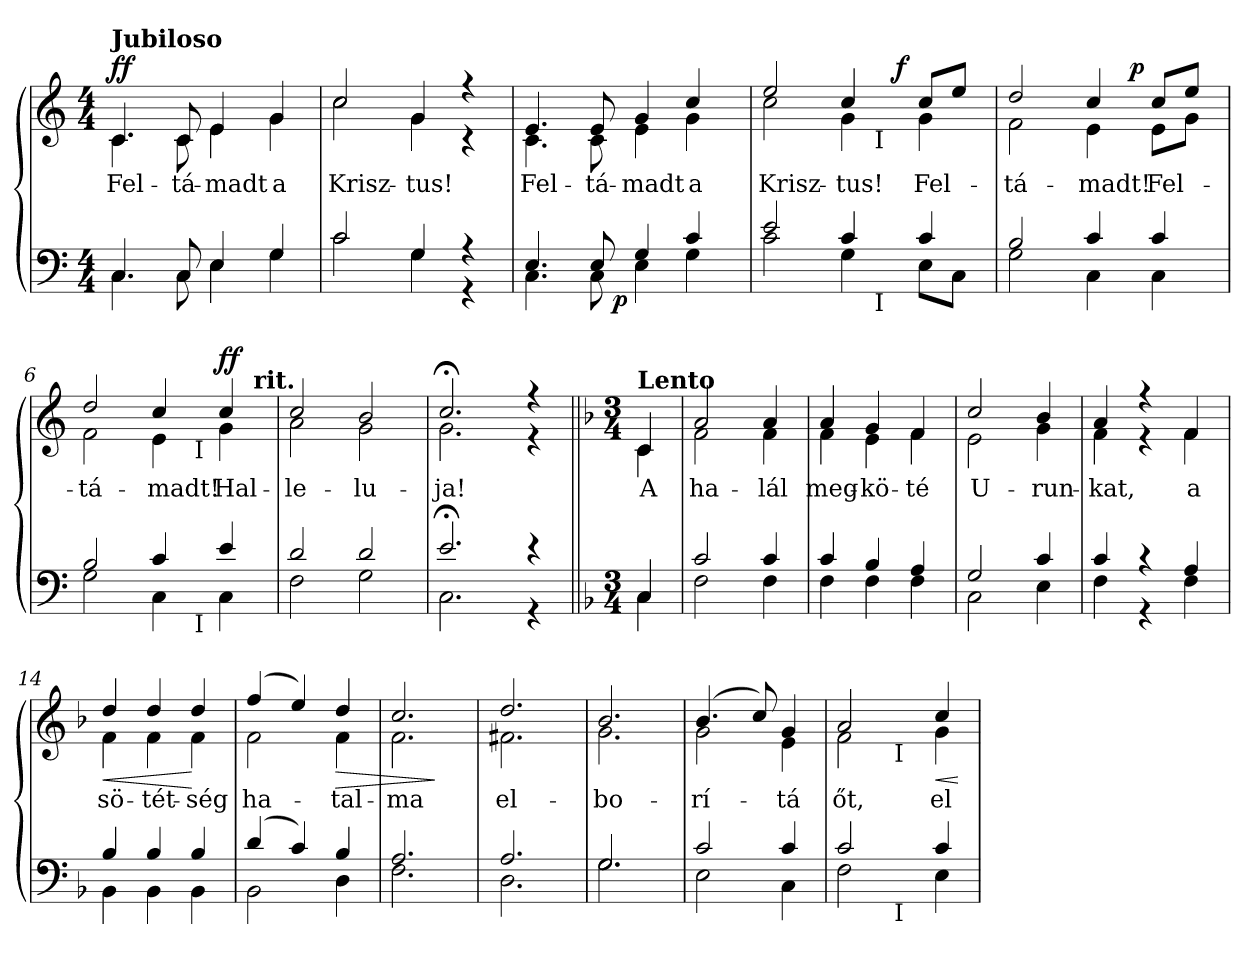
**kern	**dynam	**kern	**text	**dynam
*part2	*part2	*part1	*part1	*part1
*staff2	*staff2	*staff1	*staff1	*staff1
*clefF4	*	*clefG2	*	*
*k[]	*	*k[]	*	*
*C:	*	*C:	*	*
*M4/4	*	*M4/4	*	*
=1	=1	=1	=1	=1
*^	*	*^	*	*
!	!	!	!LO:TX:a:B:t=Jubiloso	!	!	!
!	!	!	!	!	!LO:LY:b	!LO:DY:b
4.C/	4.C\	.	4.c/	4.c\	Fel-	ff
!	!	!	!	!	!LO:LY:b	!
8C/	8C\	.	8c/	8c\	-tá-	.
!	!	!	!	!	!LO:LY:b	!
4E/	4E\	.	4e/	4e\	-madt	.
!	!	!	!	!	!LO:LY:b	!
4G/	4G\	.	4g/	4g\	a	.
=2	=2	=2	=2	=2	=2	=2
!	!	!	!	!	!LO:LY:b	!
2c/	2c\	.	2cc/	2cc\	Krisz-	.
!	!	!	!	!	!LO:LY:b	!
4G/	4G\	.	4g/	4g\	-tus!	.
4r	4r	.	4r	4r	.	.
=3	=3	=3	=3	=3	=3	=3
!	!	!	!	!	!LO:LY:b	!
*	*^	*	*	*	*	*
4.E/	4.C\	4..ryy	.	4.e/	4.c\	Fel-	.
!	!	!	!	!	!	!LO:LY:b	!
8E/	8C\	.	.	8e/	8c\	-tá-	.
!	!	!	!LO:DY:b	!	!	!	!
.	.	2ryy	p	.	.	.	.
!	!	!	!	!	!	!LO:LY:b	!
4G/	4E\	.	.	4g/	4e\	-madt	.
!	!	!	!	!	!	!LO:LY:b	!
4c/	4G\	.	.	4cc/	4g\	a	.
.	.	16ryy	.	.	.	.	.
=4	=4	=4	=4	=4	=4	=4	=4
!	!	!	!	!	!	!LO:LY:b	!
*	*	*	*	*^	*^	*	*
2e/	2c\	2ryy	.	2ee/	2cc\	2ryy	2ryy	Krisz-	.
!	!	!	!	!	!	!	!	!LO:LY:b	!
4c/	4G\	8ryy	.	4cc/	4g\	8.ryy	8ryy	-tus!	.
!	!	!	!	!	!	!	!LO:TX:b:t=I	!	!
!	!	!LO:TX:b:t=I	!	!	!	!	!	!	!
.	.	4.ryy	.	.	.	.	4.ryy	.	.
!	!	!	!	!	!	!	!	!	!LO:DY:a
.	.	.	.	.	.	4ryy	.	.	f
!	!	!	!	!	!	!	!	!LO:LY:b	!
4c/	8E\L	.	.	8cc/L	4g\	.	.	Fel-	.
.	8C\J	.	.	8ee/J	.	.	.	.	.
.	.	.	.	.	.	16ryy	.	.	.
*	*v	*v	*	*	*	*	*	*	*
*	*	*	*	*v	*v	*v	*	*
=5	=5	=5	=5	=5	=5	=5
*	*^	*	*^	*^	*	*
!	!	!	!	!	!	!	!	!LO:LY:b	!
*	*v	*v	*	*	*	*	*	*	*
*	*	*	*	*	*v	*v	*	*
2B/	2G\	.	2dd/	2f\	2ryy	-tá-	.
!	!	!	!	!	!	!LO:LY:b	!
4c/	4C\	.	4cc/	4e\	8.ryy	-madt!	.
!	!	!	!	!	!	!	!LO:DY:a
.	.	.	.	.	4ryy	.	p
!	!	!	!	!	!	!LO:LY:b	!
4c/	4C\	.	8cc/L	8e\L	.	Fel-	.
.	.	.	8ee/J	8g\J	.	.	.
.	.	.	.	.	16ryy	.	.
!!LO:LB:g=z	!!	!!
=6	=6	=6	=6	=6	=6	=6	=6
!	!	!	!	!	!	!LO:LY:b	!
*	*^	*	*	*	*	*	*
2B/	2G\	2ryy	.	2dd/	2f\	2ryy	-tá-	.
!	!	!	!	!	!	!	!LO:LY:b	!
4c/	4C\	8ryy	.	4cc/	4e\	8ryy	-madt!	.
.	.	32ryy	.	.	.	32ryy	.	.
!	!	!	!	!	!	!LO:TX:b:t=I	!	!
!	!	!LO:TX:b:t=I	!	!	!	!	!	!
.	.	4ryy	.	.	.	4ryy	.	.
!	!	!	!	!	!	!	!LO:LY:b	!LO:DY:a
4e/	4C\	.	.	4cc/	4g\	.	Hal-	ff
!	!	!	!	!	!	!LO:TX:a:B:t=rit.	!	!
.	.	16.ryy	.	.	.	16.ryy	.	.
*	*v	*v	*	*	*	*	*	*
*	*	*	*	*v	*v	*	*
=7	=7	=7	=7	=7	=7	=7
*	*^	*	*	*^	*	*
!	!	!	!	!	!	!	!LO:LY:b	!
*	*v	*v	*	*	*	*	*	*
*	*	*	*	*v	*v	*	*
2d/	2F\	.	2cc/	2a\	-le-	.
!	!	!	!	!	!LO:LY:b	!
2d/	2G\	.	2b/	2g\	-lu-	.
=8	=8	=8	=8	=8	=8	=8
!	!	!	!	!	!LO:LY:b	!
2.e;/	2.C\	.	2.cc;/	2.g\	-ja!	.
4r	4r	.	4r	4r	.	.
=9||	=9||	=9||	=9||	=9||	=9||	=9||
*k[b-]	*	*	*k[b-]	*	*	*
*F:	*	*	*F:	*	*	*
*M3/4	*	*	*M3/4	*	*	*
!	!	!	!LO:TX:a:B:t=Lento	!	!	!
!	!	!	!	!	!LO:LY:b	!
4C/	4C\	.	4c/	4c\	A	.
=10	=10	=10	=10	=10	=10	=10
!	!	!	!	!	!LO:LY:b	!
2c/	2F\	.	2a/	2f\	ha-	.
!	!	!	!	!	!LO:LY:b	!
4c/	4F\	.	4a/	4f\	-lál	.
=11	=11	=11	=11	=11	=11	=11
!	!	!	!	!	!LO:LY:b	!
4c/	4F\	.	4a/	4f\	meg-	.
!	!	!	!	!	!LO:LY:b	!
4B-/	4F\	.	4g/	4e\	-kö-	.
!	!	!	!	!	!LO:LY:b	!
4A/	4F\	.	4f/	4f\	-té	.
=12	=12	=12	=12	=12	=12	=12
!	!	!	!	!	!LO:LY:b	!
2G/	2C\	.	2cc/	2e\	U-	.
!	!	!	!	!	!LO:LY:b	!
4c/	4E\	.	4b-/	4g\	-run-	.
!!LO:LB:g=z	!!
=13	=13	=13	=13	=13	=13	=13
!	!	!	!	!	!LO:LY:b	!
4c/	4F\	.	4a/	4f\	-kat,	.
4r	4r	.	4r	4r	.	.
!	!	!	!	!	!LO:LY:b	!
4A/	4F\	.	4f/	4f\	a	.
=14	=14	=14	=14	=14	=14	=14
!	!	!	!	!	!	!LO:HP:b
!	!	!	!	!	!LO:LY:b	!
4B-/	4BB-\	.	4dd/	4f\	sö-	<
!	!	!	!	!	!LO:LY:b	!
4B-/	4BB-\	.	4dd/	4f\	-tét-	.
!	!	!	!	!	!LO:LY:b	!
4B-/	4BB-\	.	4dd/	4f\	-ség	[
=15	=15	=15	=15	=15	=15	=15
!	!	!	!	!	!LO:LY:b	!
(>4d/	2BB-\	.	(>4ff/	2f\	ha-	.
4c/)	.	.	4ee/)	.	.	.
!	!	!	!	!	!	!LO:HP:b
!	!	!	!	!	!LO:LY:b	!
4B-/	4D\	.	4dd/	4f\	-tal-	>
=16	=16	=16	=16	=16	=16	=16
!	!	!	!	!	!LO:LY:b	!
2.A/	2.F\	.	2.cc/	2.f\	-ma	.
*v	*v	*	*	*	*	*
*	*	*v	*v	*	*
.	.	.	.	]
=17	=17	=17	=17	=17
*^	*	*^	*	*
!	!	!	!	!	!LO:LY:b	!
2.A/	2.D\	.	2.dd/	2.f#X\	el-	.
=18	=18	=18	=18	=18	=18	=18
!	!	!	!	!	!LO:LY:b	!
2.G/	2.G\	.	2.b-/	2.g\	-bo-	.
=19	=19	=19	=19	=19	=19	=19
!	!	!	!	!	!LO:LY:b	!
2c/	2E\	.	(>4.b-/	2g\	-rí-	.
.	.	.	8cc/)	.	.	.
!	!	!	!	!	!LO:LY:b	!
4c/	4C\	.	4g/	4e\	-tá	.
!!LO:LB:g=z
=20	=20	=20	=20	=20	=20	=20
!	!	!	!	!	!LO:LY:b	!
*	*^	*	*	*^	*	*
2c/	2F\	4ryy	.	2a/	2f\	4ryy	őt,	.
.	.	32ryy	.	.	.	32ryy	.	.
!	!	!	!	!	!	!LO:TX:b:t=I	!	!
!	!	!LO:TX:b:t=I	!	!	!	!	!	!
.	.	4...ryy	.	.	.	4...ryy	.	.
!	!	!	!	!	!	!	!	!LO:HP:b
!	!	!	!	!	!	!	!LO:LY:b	!
4c/	4E\	.	.	4cc/	4g\	.	el-	<
.	.	.	.	.	.	.	.	[
*v	*v	*v	*	*	*	*	*	*
*	*	*v	*v	*v	*	*
=	=	=	=	=
*-	*-	*-	*-	*-
